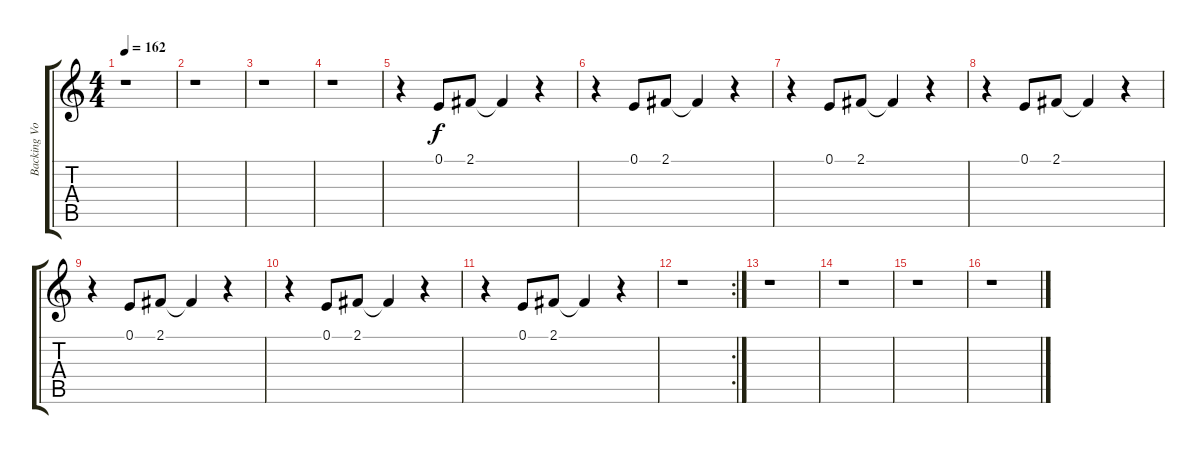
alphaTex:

\track ("Backing Vox" "Backing Vo") {instrument drawbarorgan}
\staff {score tabs}
\tuning (E4 B3 G3 D3 A2 E2) {hide}
\ts (4 4)
\tempo 162
\clef g2
\ks c
r.1{dy f} |
r.1 |
r.1 |
r.1 |
r.4 0.1.8 2.1.8 2.1{t}.4 r.4 |
r.4 0.1.8 2.1.8 2.1{t}.4 r.4 |
r.4 0.1.8 2.1.8 2.1{t}.4 r.4 |
r.4 0.1.8 2.1.8 2.1{t}.4 r.4 |
r.4 0.1.8 2.1.8 2.1{t}.4 r.4 |
r.4 0.1.8 2.1.8 2.1{t}.4 r.4 |
r.4 0.1.8 2.1.8 2.1{t}.4 r.4 |
\rc 2
r.1 |
r.1 |
r.1 |
r.1 |
r.1
